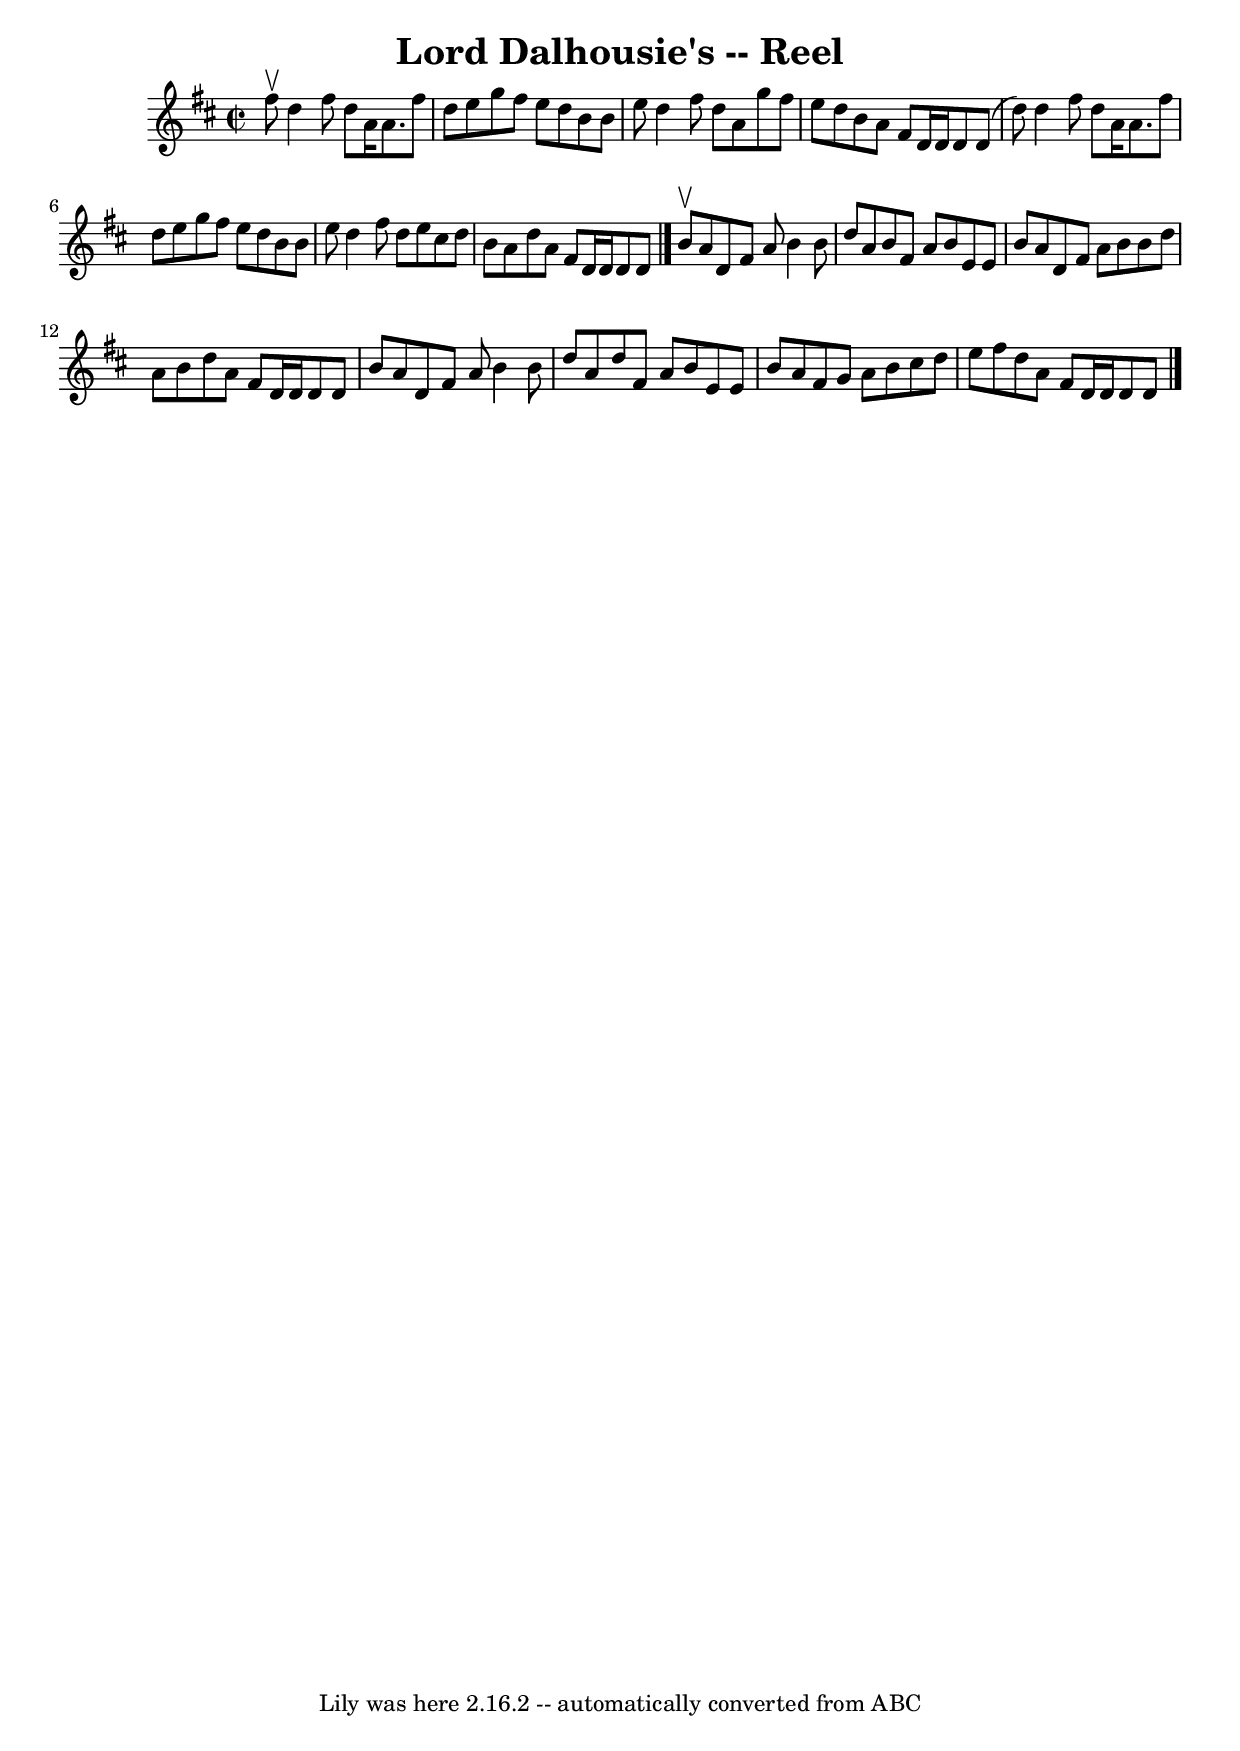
\version "2.16.2"
\include "Mammoth.ily"
\header {
  %% book = "Ryan's Mammoth Collection"
  crossRefNumber = "1"
  footnotes = ""
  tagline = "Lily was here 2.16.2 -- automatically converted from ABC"
  title = "Lord Dalhousie's -- Reel"

}
voicedefault =  {


  \override Staff.TimeSignature #'style = #'C
  \time 2/2 
  \key d \major fis''8^\upbow |
  d''4 fis''8 d''8   
  a'16 a'8. fis''8 d''8    |
  e''8 g''8 fis''8 e''8    
  d''8 b'8 b'8 e''8    |
  d''4 fis''8 d''8 a'8 g''8  
  fis''8 e''8    |
  d''8 b'8 a'8 fis'8 d'16 d'16    
  d'8 d'8 (d''8)   |
  d''4 fis''8 d''8 a'16 a'8.   
  fis''8 d''8    |
  e''8 g''8 fis''8 e''8 d''8 b'8    
  b'8 e''8    |
  d''4 fis''8 d''8 e''8 cis''8 d''8    
  b'8    |
  a'8 d''8 a'8 fis'8 d'16 d'16 d'8 d'8    
  \bar "|." b'8^\upbow |
  a'8 d'8 fis'8 a'8 b'4 b'8 
  d''8    |
  a'8 b'8 fis'8 a'8 b'8 e'8 e'8 b'8    
  |
  a'8 d'8 fis'8 a'8 b'8 b'8 d''8 a'8    |
  
  b'8 d''8 a'8 fis'8 d'16 d'16 d'8 d'8 b'8    |
  
  a'8 d'8 fis'8 a'8 b'4 b'8 d''8    |
  a'8 d''8    
  fis'8 a'8 b'8 e'8 e'8 b'8    |
  a'8 fis'8 g'8    
  a'8 b'8 cis''8 d''8 e''8    |
  fis''8 d''8 a'8    
  fis'8 d'16 d'16 d'8 d'8    \bar "|."   

}

\score{
  <<

    \context Staff="default"
    {
      \voicedefault 
      
    }

  >>
  \layout {
    
  }
  \midi {
  }

}
